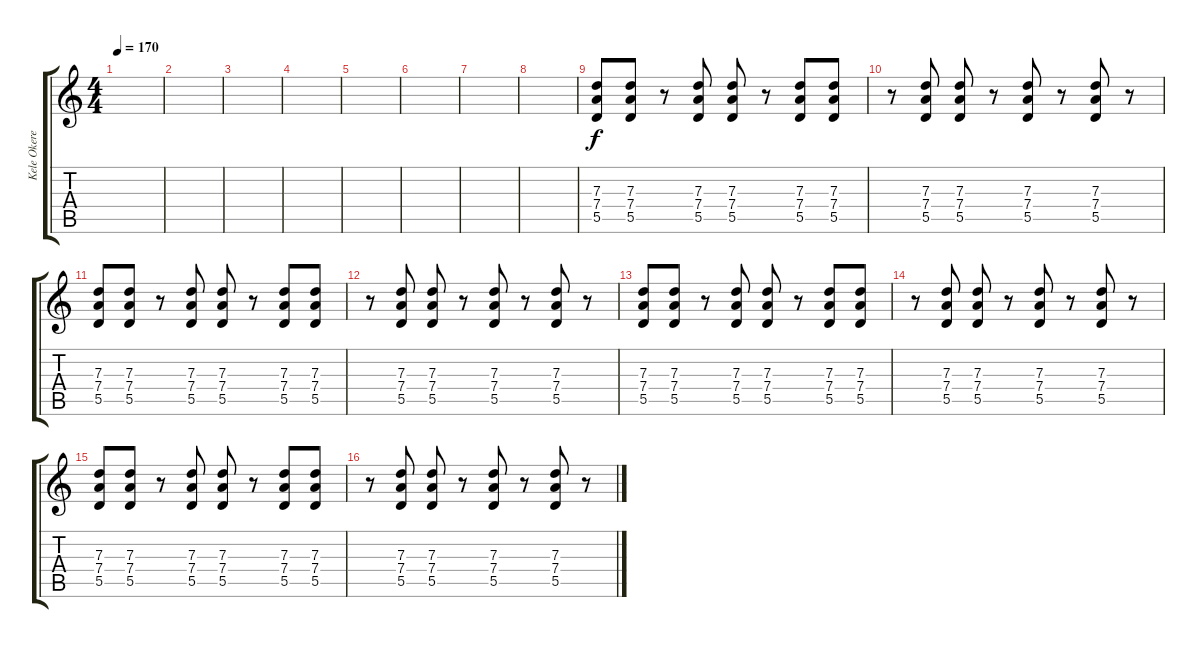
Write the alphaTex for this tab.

\track ("Kele Okereke" "Kele Okere") {instrument overdrivenguitar}
\staff {score tabs}
\tuning (E4 B3 G3 D3 A2 E2) {hide}
\ts (4 4)
\tempo 170
\clef g2
\ks c
|
|
|
|
|
|
|
|
(7.3 7.4 5.5).8 (7.3 7.4 5.5).8 r.8 (7.3 7.4 5.5).8 (7.3 7.4 5.5).8 r.8 (7.3 7.4 5.5).8 (7.3 7.4 5.5).8 |
r.8 (7.3 7.4 5.5).8 (7.3 7.4 5.5).8 r.8 (7.3 7.4 5.5).8 r.8 (7.3 7.4 5.5).8 r.8 |
(7.3 7.4 5.5).8 (7.3 7.4 5.5).8 r.8 (7.3 7.4 5.5).8 (7.3 7.4 5.5).8 r.8 (7.3 7.4 5.5).8 (7.3 7.4 5.5).8 |
r.8 (7.3 7.4 5.5).8 (7.3 7.4 5.5).8 r.8 (7.3 7.4 5.5).8 r.8 (7.3 7.4 5.5).8 r.8 |
(7.3 7.4 5.5).8 (7.3 7.4 5.5).8 r.8 (7.3 7.4 5.5).8 (7.3 7.4 5.5).8 r.8 (7.3 7.4 5.5).8 (7.3 7.4 5.5).8 |
r.8 (7.3 7.4 5.5).8 (7.3 7.4 5.5).8 r.8 (7.3 7.4 5.5).8 r.8 (7.3 7.4 5.5).8 r.8 |
(7.3 7.4 5.5).8 (7.3 7.4 5.5).8 r.8 (7.3 7.4 5.5).8 (7.3 7.4 5.5).8 r.8 (7.3 7.4 5.5).8 (7.3 7.4 5.5).8 |
r.8 (7.3 7.4 5.5).8 (7.3 7.4 5.5).8 r.8 (7.3 7.4 5.5).8 r.8 (7.3 7.4 5.5).8 r.8
